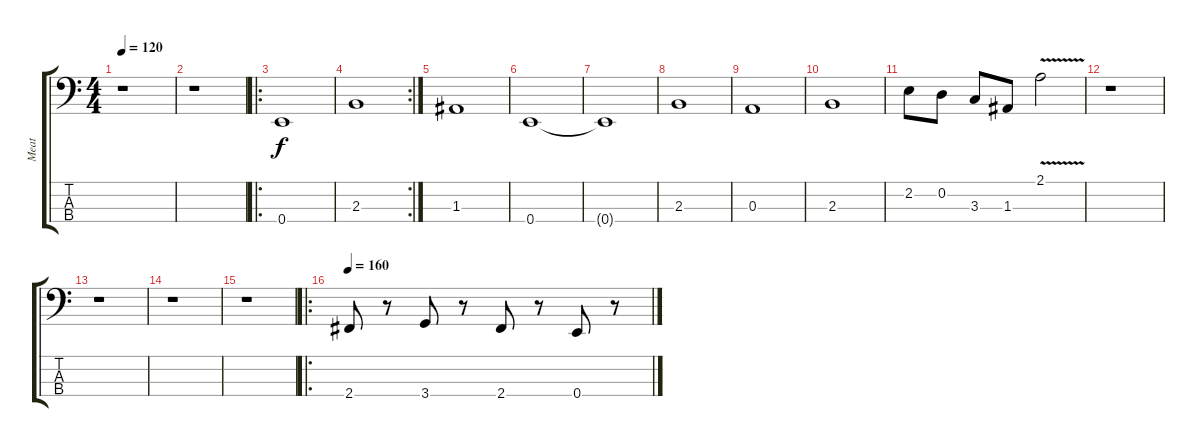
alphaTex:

\track ("Meat" "Meat") {instrument electricbasspick}
\staff {score tabs}
\tuning (G2 D2 A1 E1) {hide}
\ts (4 4)
\tempo 120
\clef f4
\ks c
r.1{dy f} |
r.1 |
\ro
0.4.1 |
\rc 2
2.3.1 |
1.3.1 |
0.4.1 |
0.4{t}.1 |
2.3.1 |
0.3.1 |
2.3.1 |
2.2.8 0.2.8 3.3.8 1.3.8 2.1{v}.2 |
r.1 |
r.1 |
r.1 |
r.1 |
\ro
\tempo 160
2.4.8 r.8 3.4.8 r.8 2.4.8 r.8 0.4.8 r.8
